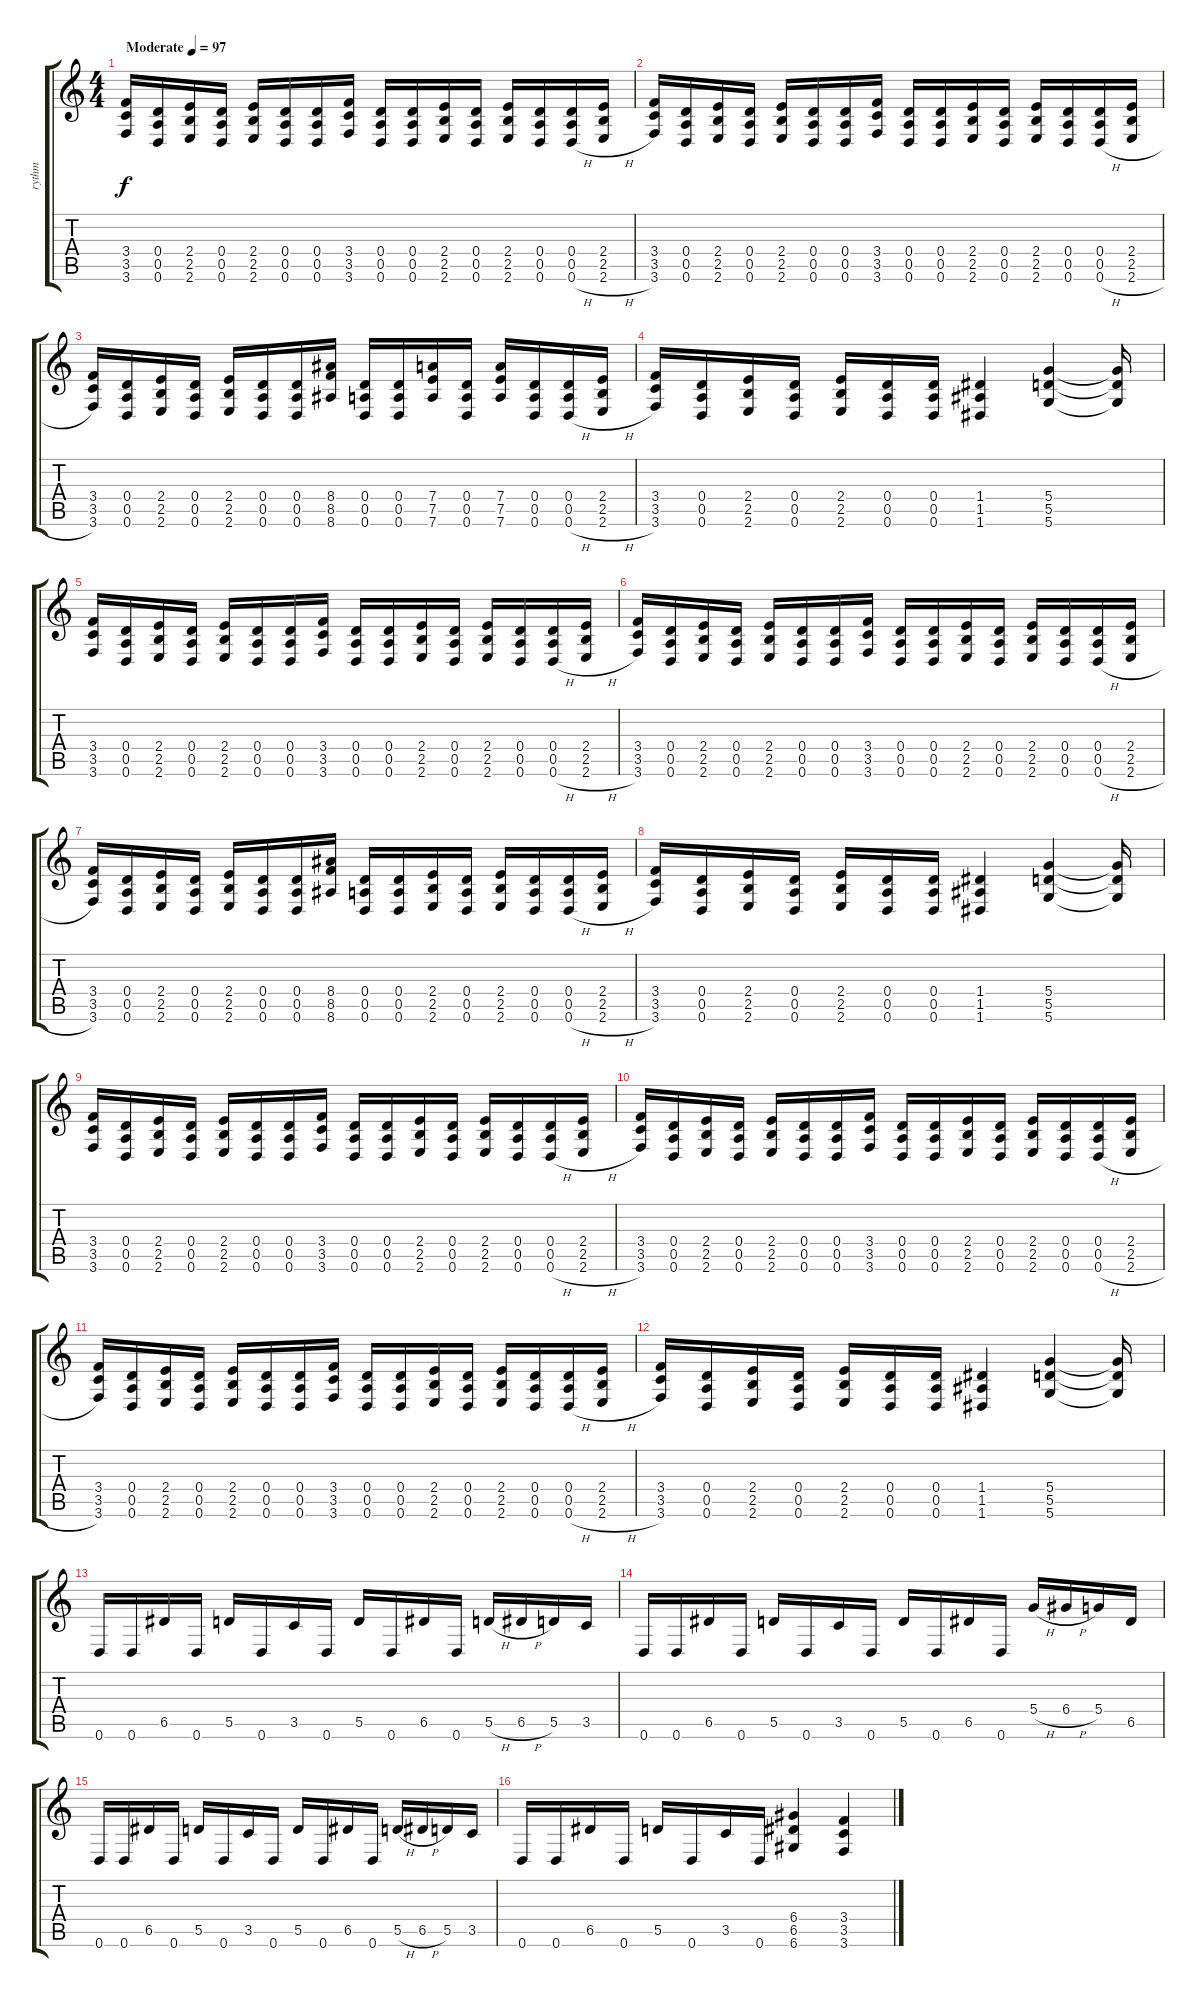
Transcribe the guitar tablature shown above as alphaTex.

\track ("rythm" "rythm") {instrument distortionguitar}
\staff {score tabs}
\tuning (E4 B3 G3 D3 A2 D2) {hide}
\ts (4 4)
\tempo (97 "Moderate")
\clef g2
\ks c
(3.4 3.5 3.6).16{dy f instrument distortionguitar} (0.4 0.5 0.6).16 (2.4 2.5 2.6).16 (0.4 0.5 0.6).16 (2.4 2.5 2.6).16 (0.4 0.5 0.6).16 (0.4 0.5 0.6).16 (3.4 3.5 3.6).16 (0.4 0.5 0.6).16 (0.4 0.5 0.6).16 (2.4 2.5 2.6).16 (0.4 0.5 0.6).16 (2.4 2.5 2.6).16 (0.4 0.5 0.6).16 (0.4 0.5 0.6{h}).16 (2.4 2.5 2.6{h}).16 |
(3.4 3.5 3.6).16 (0.4 0.5 0.6).16 (2.4 2.5 2.6).16 (0.4 0.5 0.6).16 (2.4 2.5 2.6).16 (0.4 0.5 0.6).16 (0.4 0.5 0.6).16 (3.4 3.5 3.6).16 (0.4 0.5 0.6).16 (0.4 0.5 0.6).16 (2.4 2.5 2.6).16 (0.4 0.5 0.6).16 (2.4 2.5 2.6).16 (0.4 0.5 0.6).16 (0.4 0.5 0.6{h}).16 (2.4 2.5 2.6{h}).16 |
(3.4 3.5 3.6).16 (0.4 0.5 0.6).16 (2.4 2.5 2.6).16 (0.4 0.5 0.6).16 (2.4 2.5 2.6).16 (0.4 0.5 0.6).16 (0.4 0.5 0.6).16 (8.4 8.5 8.6).16 (0.4 0.5 0.6).16 (0.4 0.5 0.6).16 (7.4 7.5 7.6).16 (0.4 0.5 0.6).16 (7.4 7.5 7.6).16 (0.4 0.5 0.6).16 (0.4 0.5 0.6{h}).16 (2.4 2.5 2.6{h}).16 |
(3.4 3.5 3.6).16 (0.4 0.5 0.6).16 (2.4 2.5 2.6).16 (0.4 0.5 0.6).16 (2.4 2.5 2.6).16 (0.4 0.5 0.6).16 (0.4 0.5 0.6).16 (1.4 1.5 1.6).4 (5.4 5.5 5.6).4 (5.4{t} 5.5{t} 5.6{t}).16 |
(3.4 3.5 3.6).16 (0.4 0.5 0.6).16 (2.4 2.5 2.6).16 (0.4 0.5 0.6).16 (2.4 2.5 2.6).16 (0.4 0.5 0.6).16 (0.4 0.5 0.6).16 (3.4 3.5 3.6).16 (0.4 0.5 0.6).16 (0.4 0.5 0.6).16 (2.4 2.5 2.6).16 (0.4 0.5 0.6).16 (2.4 2.5 2.6).16 (0.4 0.5 0.6).16 (0.4 0.5 0.6{h}).16 (2.4 2.5 2.6{h}).16 |
(3.4 3.5 3.6).16 (0.4 0.5 0.6).16 (2.4 2.5 2.6).16 (0.4 0.5 0.6).16 (2.4 2.5 2.6).16 (0.4 0.5 0.6).16 (0.4 0.5 0.6).16 (3.4 3.5 3.6).16 (0.4 0.5 0.6).16 (0.4 0.5 0.6).16 (2.4 2.5 2.6).16 (0.4 0.5 0.6).16 (2.4 2.5 2.6).16 (0.4 0.5 0.6).16 (0.4 0.5 0.6{h}).16 (2.4 2.5 2.6{h}).16 |
(3.4 3.5 3.6).16 (0.4 0.5 0.6).16 (2.4 2.5 2.6).16 (0.4 0.5 0.6).16 (2.4 2.5 2.6).16 (0.4 0.5 0.6).16 (0.4 0.5 0.6).16 (8.4 8.5 8.6).16 (0.4 0.5 0.6).16 (0.4 0.5 0.6).16 (2.4 2.5 2.6).16 (0.4 0.5 0.6).16 (2.4 2.5 2.6).16 (0.4 0.5 0.6).16 (0.4 0.5 0.6{h}).16 (2.4 2.5 2.6{h}).16 |
(3.4 3.5 3.6).16 (0.4 0.5 0.6).16 (2.4 2.5 2.6).16 (0.4 0.5 0.6).16 (2.4 2.5 2.6).16 (0.4 0.5 0.6).16 (0.4 0.5 0.6).16 (1.4 1.5 1.6).4 (5.4 5.5 5.6).4 (5.4{t} 5.5{t} 5.6{t}).16 |
(3.4 3.5 3.6).16 (0.4 0.5 0.6).16 (2.4 2.5 2.6).16 (0.4 0.5 0.6).16 (2.4 2.5 2.6).16 (0.4 0.5 0.6).16 (0.4 0.5 0.6).16 (3.4 3.5 3.6).16 (0.4 0.5 0.6).16 (0.4 0.5 0.6).16 (2.4 2.5 2.6).16 (0.4 0.5 0.6).16 (2.4 2.5 2.6).16 (0.4 0.5 0.6).16 (0.4 0.5 0.6{h}).16 (2.4 2.5 2.6{h}).16 |
(3.4 3.5 3.6).16 (0.4 0.5 0.6).16 (2.4 2.5 2.6).16 (0.4 0.5 0.6).16 (2.4 2.5 2.6).16 (0.4 0.5 0.6).16 (0.4 0.5 0.6).16 (3.4 3.5 3.6).16 (0.4 0.5 0.6).16 (0.4 0.5 0.6).16 (2.4 2.5 2.6).16 (0.4 0.5 0.6).16 (2.4 2.5 2.6).16 (0.4 0.5 0.6).16 (0.4 0.5 0.6{h}).16 (2.4 2.5 2.6{h}).16 |
(3.4 3.5 3.6).16 (0.4 0.5 0.6).16 (2.4 2.5 2.6).16 (0.4 0.5 0.6).16 (2.4 2.5 2.6).16 (0.4 0.5 0.6).16 (0.4 0.5 0.6).16 (3.4 3.5 3.6).16 (0.4 0.5 0.6).16 (0.4 0.5 0.6).16 (2.4 2.5 2.6).16 (0.4 0.5 0.6).16 (2.4 2.5 2.6).16 (0.4 0.5 0.6).16 (0.4 0.5 0.6{h}).16 (2.4 2.5 2.6{h}).16 |
(3.4 3.5 3.6).16 (0.4 0.5 0.6).16 (2.4 2.5 2.6).16 (0.4 0.5 0.6).16 (2.4 2.5 2.6).16 (0.4 0.5 0.6).16 (0.4 0.5 0.6).16 (1.4 1.5 1.6).4 (5.4 5.5 5.6).4 (5.4{t} 5.5{t} 5.6{t}).16 |
0.6.16 0.6.16 6.5.16 0.6.16 5.5.16 0.6.16 3.5.16 0.6.16 5.5.16 0.6.16 6.5.16 0.6.16 5.5{h}.16 6.5{h}.16 5.5.16 3.5.16 |
0.6.16 0.6.16 6.5.16 0.6.16 5.5.16 0.6.16 3.5.16 0.6.16 5.5.16 0.6.16 6.5.16 0.6.16 5.4{h}.16 6.4{h}.16 5.4.16 6.5.16 |
0.6.16 0.6.16 6.5.16 0.6.16 5.5.16 0.6.16 3.5.16 0.6.16 5.5.16 0.6.16 6.5.16 0.6.16 5.5{h}.16 6.5{h}.16 5.5.16 3.5.16 |
0.6.16 0.6.16 6.5.16 0.6.16 5.5.16 0.6.16 3.5.16 0.6.16 (6.4 6.5 6.6).4 (3.4 3.5 3.6).4
